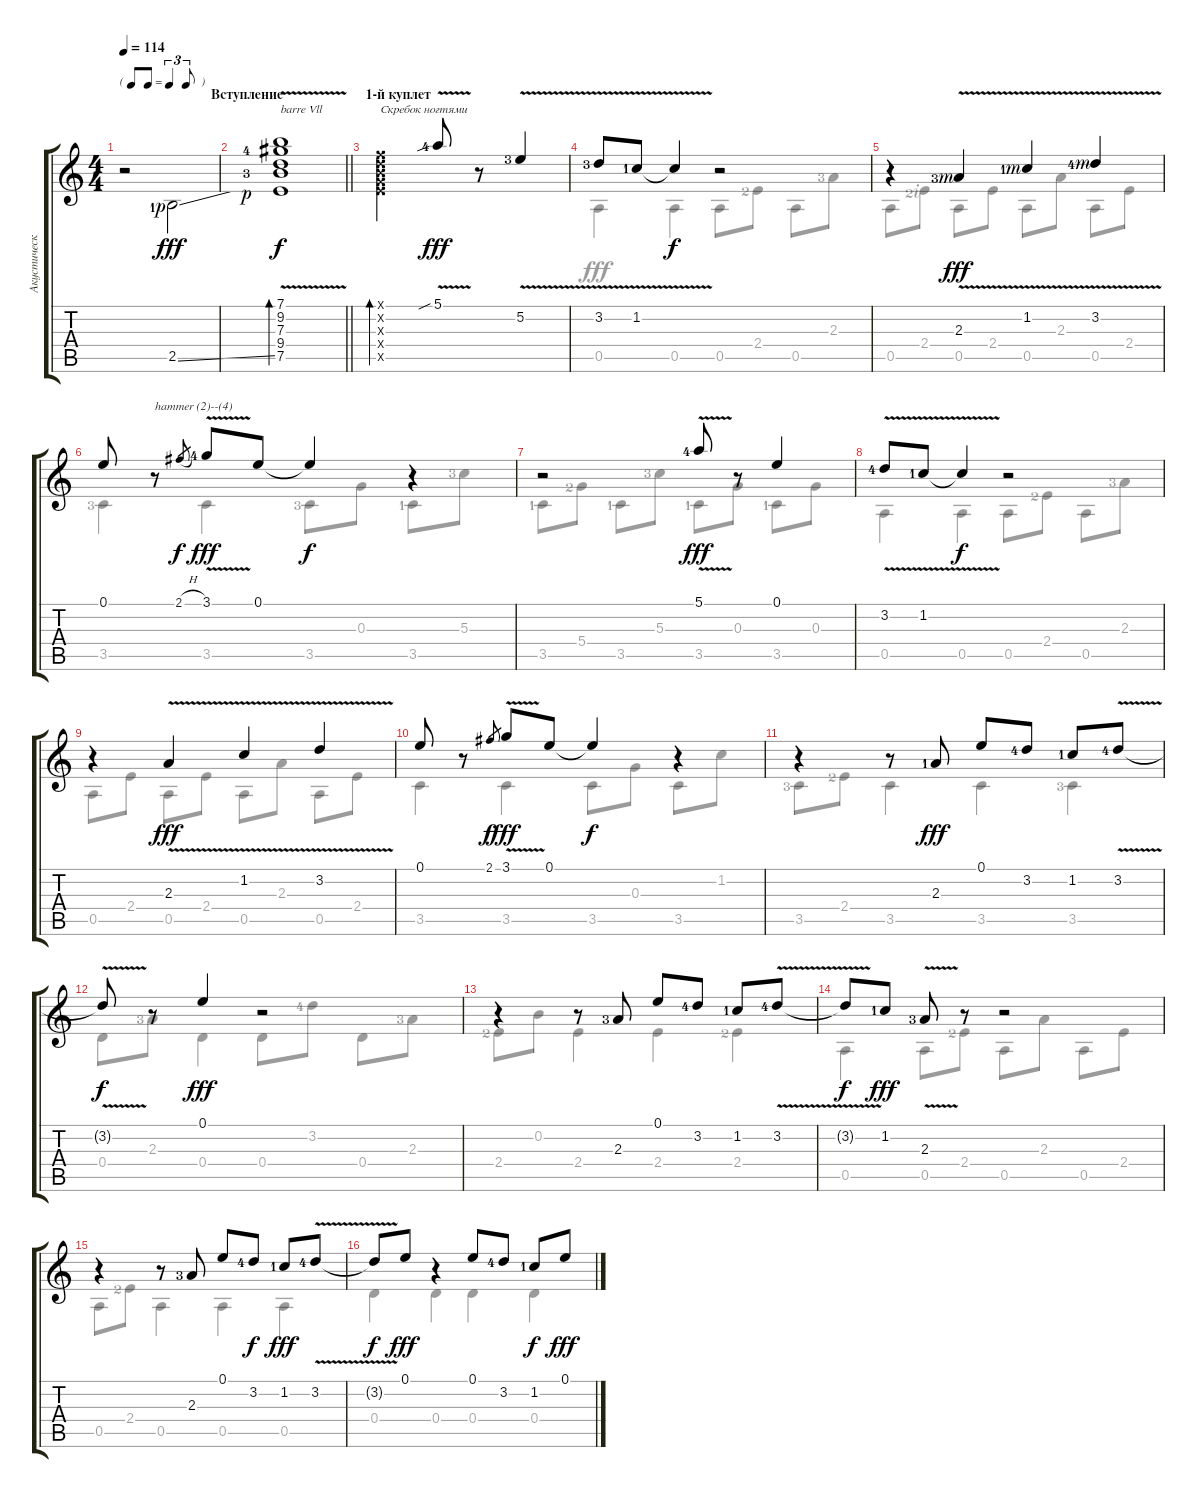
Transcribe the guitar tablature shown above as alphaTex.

\track ("Акустическая Гитара" "Акустическ") {instrument acousticguitarsteel}
\staff {score tabs}
\tuning (E4 B3 G3 D3 A2 E2) {hide}
\voice
\ts (4 4)
\tf triplet8th
\section ("" "                          Вступление")
\tempo 114
\clef g2
\ks c
r.2{dy fff instrument acousticguitarsteel} 2.5{ss lf 2 rf 1}.2{beam Down} |
\barLineRight lightlight
(7.1{v} 9.2{v lf 5} 7.3{v} 9.4{v lf 4} 7.5{rf 1}).1{bd 480 txt "barre Vll" dy f} |
\section ("" "1-й куплет")
(1.1{x} 3.2{x} 0.3{x} 9.4{x} 7.5{x}).2{bd 60 txt "Скребок ногтями"} 5.1{v sib lf 5}.8{dy fff beam Up} r.8 5.2{v lf 4}.4{beam Up} |
3.2{v lf 4}.8 1.2{v lf 2}.8 1.2{t}.4{dy f} r.2 |
r.4 2.3{v lf 4 rf 3}.4{dy fff} 1.2{v lf 2 rf 3}.4 3.2{v lf 5 rf 3}.4 |
0.1.8 r.8{txt "hammer (2)--(4)"} 2.1{h}.8{gr dy f} 3.1{v lf 5}.8{dy fff} 0.1.8 0.1{t}.4{dy f} r.4 |
r.2 5.1{v lf 5}.8{dy fff} r.8 0.1.4 |
3.2{v lf 5}.8 1.2{v lf 2}.8 1.2{t}.4{dy f} r.2 |
r.4 2.3{v}.4{dy fff} 1.2{v}.4 3.2{v}.4 |
0.1.8 r.8 2.1.8{gr dy f} 3.1{v}.8{dy fff} 0.1.8 0.1{t}.4{dy f} r.4 |
r.4 r.8 2.3{lf 2}.8{dy fff} 0.1.8 3.2{lf 5}.8 1.2{lf 2}.8 3.2{v lf 5}.8 |
3.2{t}.8{dy f} r.8 0.1.4{dy fff} r.2 |
r.4 r.8 2.3{lf 4}.8 0.1.8 3.2{lf 5}.8 1.2{lf 2}.8 3.2{v lf 5}.8 |
3.2{t}.8{dy f} 1.2{lf 2}.8{dy fff} 2.3{v lf 4}.8 r.8 r.2 |
r.4 r.8 2.3{lf 4}.8 0.1.8 3.2{lf 5}.8{dy f} 1.2{lf 2}.8{dy fff} 3.2{v lf 5}.8 |
3.2{t}.8{dy f} 0.1.8{dy fff} r.4 0.1.8 3.2{lf 5}.8 1.2{lf 2}.8{dy f} 0.1.8{dy fff}
\voice
\clef g2
\ottava regular
\simile none
\ks c
|
\barLineRight lightlight
|
|
0.5.4 0.5.4 0.5.8 2.4{lf 3}.8 0.5.8 2.3{lf 4}.8 |
0.5.8 2.4{lf 3 rf 2}.8 0.5.8 2.4.8 0.5.8 2.3.8 0.5.8 2.4.8 |
3.5{lf 4}.4 3.5.4 3.5{lf 4}.8 0.3.8 3.5{lf 2}.8 5.3{lf 4}.8 |
3.5{lf 2}.8 5.4{lf 3}.8 3.5{lf 2}.8 5.3{lf 4}.8 3.5{lf 2}.8 0.3.8 3.5{lf 2}.8 0.3.8 |
0.5.4 0.5.4 0.5.8 2.4{lf 3}.8 0.5.8 2.3{lf 4}.8 |
0.5.8 2.4.8 0.5.8 2.4.8 0.5.8 2.3.8 0.5.8 2.4.8 |
3.5.4 3.5.4 3.5.8 0.3.8 3.5.8 1.2.8 |
3.5{lf 4}.8 2.4{lf 3}.8 3.5.4 3.5.4 3.5{lf 4}.4 |
0.4.8 2.3{lf 4}.8 0.4.4 0.4.8 3.2{lf 5}.8 0.4.8 2.3{lf 4}.8 |
2.4{lf 3}.8 0.2.8 2.4.4 2.4.4 2.4{lf 3}.4 |
0.5.4 0.5.8 2.4{lf 3}.8 0.5.8 2.3.8 0.5.8 2.4.8 |
0.5.8 2.4{lf 3}.8 0.5.4 0.5.4 0.5.4 |
0.4.4 0.4.4 0.4.4 0.4.4
